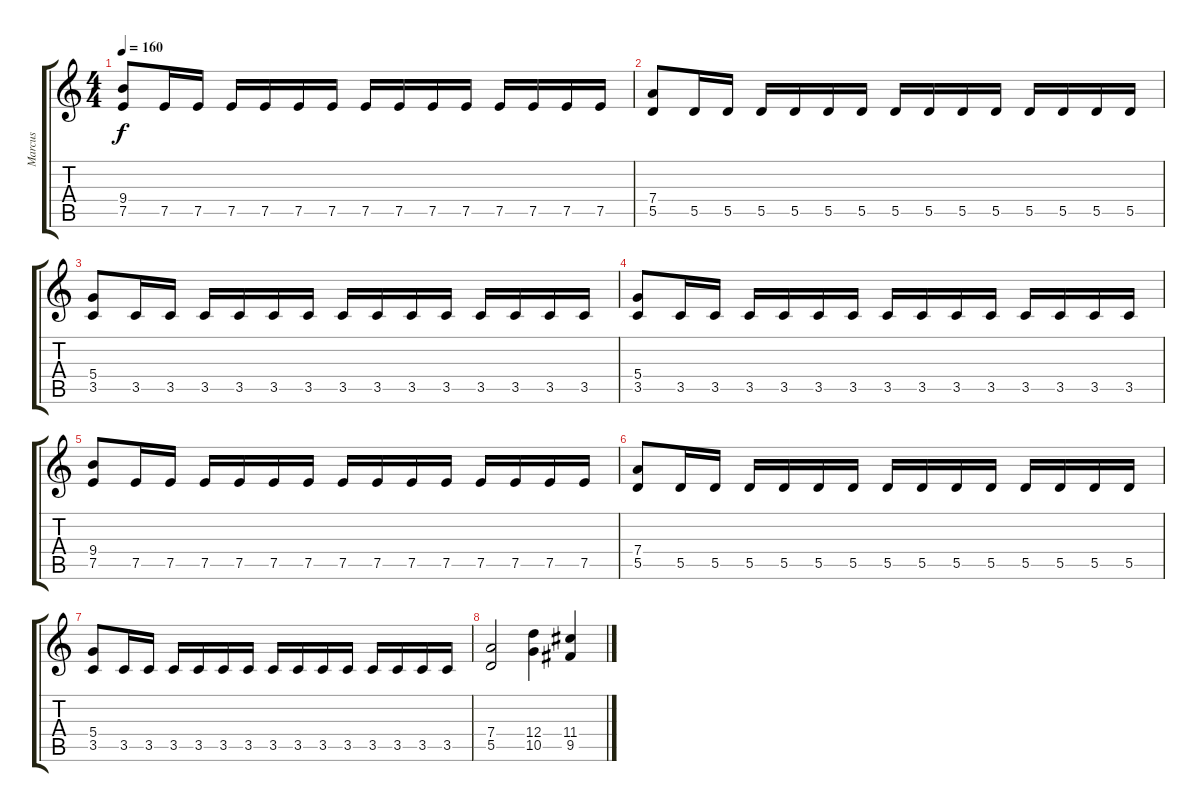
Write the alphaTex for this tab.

\track ("Marcus" "Marcus") {instrument distortionguitar}
\staff {score tabs}
\tuning (E4 B3 G3 D3 A2 E2) {hide}
\ts (4 4)
\tempo 160
\clef g2
\ks c
(9.4 7.5).8{dy f} 7.5.16 7.5.16 7.5.16 7.5.16 7.5.16 7.5.16 7.5.16 7.5.16 7.5.16 7.5.16 7.5.16 7.5.16 7.5.16 7.5.16 |
(7.4 5.5).8 5.5.16 5.5.16 5.5.16 5.5.16 5.5.16 5.5.16 5.5.16 5.5.16 5.5.16 5.5.16 5.5.16 5.5.16 5.5.16 5.5.16 |
(5.4 3.5).8 3.5.16 3.5.16 3.5.16 3.5.16 3.5.16 3.5.16 3.5.16 3.5.16 3.5.16 3.5.16 3.5.16 3.5.16 3.5.16 3.5.16 |
(5.4 3.5).8 3.5.16 3.5.16 3.5.16 3.5.16 3.5.16 3.5.16 3.5.16 3.5.16 3.5.16 3.5.16 3.5.16 3.5.16 3.5.16 3.5.16 |
(9.4 7.5).8 7.5.16 7.5.16 7.5.16 7.5.16 7.5.16 7.5.16 7.5.16 7.5.16 7.5.16 7.5.16 7.5.16 7.5.16 7.5.16 7.5.16 |
(7.4 5.5).8 5.5.16 5.5.16 5.5.16 5.5.16 5.5.16 5.5.16 5.5.16 5.5.16 5.5.16 5.5.16 5.5.16 5.5.16 5.5.16 5.5.16 |
(5.4 3.5).8 3.5.16 3.5.16 3.5.16 3.5.16 3.5.16 3.5.16 3.5.16 3.5.16 3.5.16 3.5.16 3.5.16 3.5.16 3.5.16 3.5.16 |
(7.4 5.5).2 (12.4 10.5).4 (11.4 9.5).4
